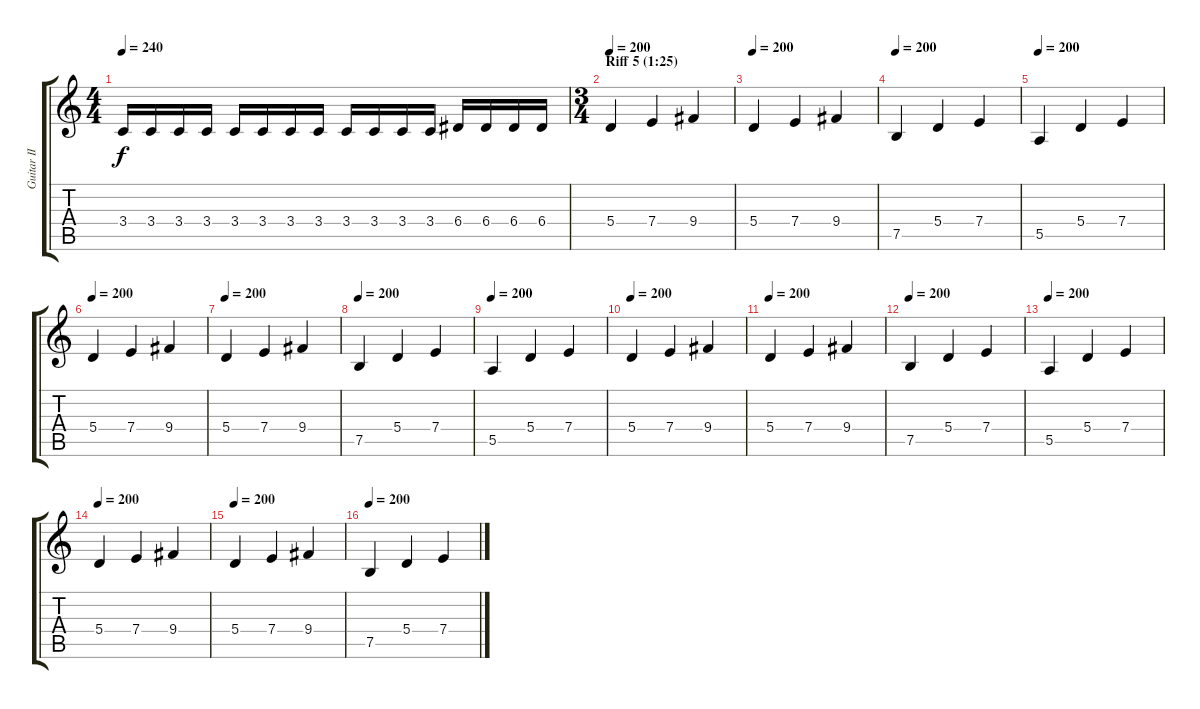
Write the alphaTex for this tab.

\track ("Guitar II" "Guitar II") {instrument distortionguitar}
\staff {score tabs}
\tuning (B3 Gb3 D3 A2 E2 B1) {hide}
\ts (4 4)
\tempo 240
\clef g2
\ks c
3.4.16{dy f} 3.4.16 3.4.16 3.4.16 3.4.16 3.4.16 3.4.16 3.4.16 3.4.16 3.4.16 3.4.16 3.4.16 6.4.16 6.4.16 6.4.16 6.4.16 |
\ts (3 4)
\section ("" "Riff 5 (1:25)")
\tempo 200
5.4.4 7.4.4 9.4.4 |
\tempo 200
5.4.4 7.4.4 9.4.4 |
\tempo 200
7.5.4 5.4.4 7.4.4 |
\tempo 200
5.5.4 5.4.4 7.4.4 |
\tempo 200
5.4.4 7.4.4 9.4.4 |
\tempo 200
5.4.4 7.4.4 9.4.4 |
\tempo 200
7.5.4 5.4.4 7.4.4 |
\tempo 200
5.5.4 5.4.4 7.4.4 |
\tempo 200
5.4.4 7.4.4 9.4.4 |
\tempo 200
5.4.4 7.4.4 9.4.4 |
\tempo 200
7.5.4 5.4.4 7.4.4 |
\tempo 200
5.5.4 5.4.4 7.4.4 |
\tempo 200
5.4.4 7.4.4 9.4.4 |
\tempo 200
5.4.4 7.4.4 9.4.4 |
\tempo 200
7.5.4 5.4.4 7.4.4
